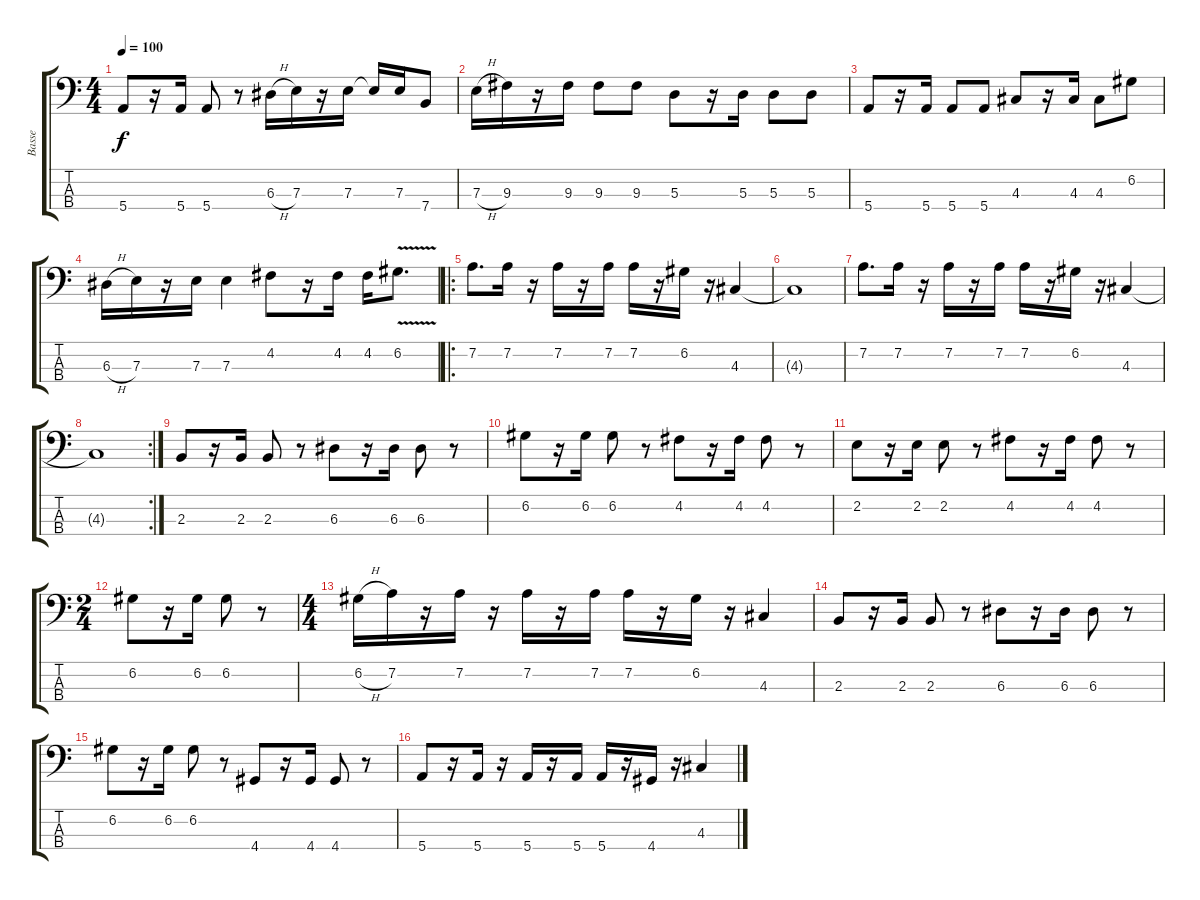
\track ("Basse" "Basse") {instrument electricbassfinger}
\staff {score tabs}
\tuning (G2 D2 A1 E1) {hide}
\ts (4 4)
\tempo 100
\clef f4
\ks c
5.4.8{dy f} r.16 5.4.16 5.4.8 r.8 6.3{h}.16 7.3.16 r.16 7.3.16 7.3{t}.16 7.3.16 7.4.8 |
7.3{h}.16 9.3.16 r.16 9.3.16 9.3.8 9.3.8 5.3.8 r.16 5.3.16 5.3.8 5.3.8 |
5.4.8 r.16 5.4.16 5.4.8 5.4.8 4.3.8 r.16 4.3.16 4.3.8 6.2.8 |
6.3{h}.16 7.3.16 r.16 7.3.16 7.3.4 4.2.8 r.16 4.2.16 4.2.16 6.2{v}.8{d} |
\ro
7.2.8{d} 7.2.16 r.16 7.2.16 r.16 7.2.16 7.2.16 r.16 6.2.16 r.16 4.3.4 |
4.3{t}.1 |
7.2.8{d} 7.2.16 r.16 7.2.16 r.16 7.2.16 7.2.16 r.16 6.2.16 r.16 4.3.4 |
\rc 2
4.3{t}.1 |
2.3.8 r.16 2.3.16 2.3.8 r.8 6.3.8 r.16 6.3.16 6.3.8 r.8 |
6.2.8 r.16 6.2.16 6.2.8 r.8 4.2.8 r.16 4.2.16 4.2.8 r.8 |
2.2.8 r.16 2.2.16 2.2.8 r.8 4.2.8 r.16 4.2.16 4.2.8 r.8 |
\ts (2 4)
6.2.8 r.16 6.2.16 6.2.8 r.8 |
\ts (4 4)
6.2{h}.16 7.2.16 r.16 7.2.16 r.16 7.2.16 r.16 7.2.16 7.2.16 r.16 6.2.16 r.16 4.3.4 |
2.3.8 r.16 2.3.16 2.3.8 r.8 6.3.8 r.16 6.3.16 6.3.8 r.8 |
6.2.8 r.16 6.2.16 6.2.8 r.8 4.4.8 r.16 4.4.16 4.4.8 r.8 |
5.4.8 r.16 5.4.16 r.16 5.4.16 r.16 5.4.16 5.4.16 r.16 4.4.16 r.16 4.3.4
